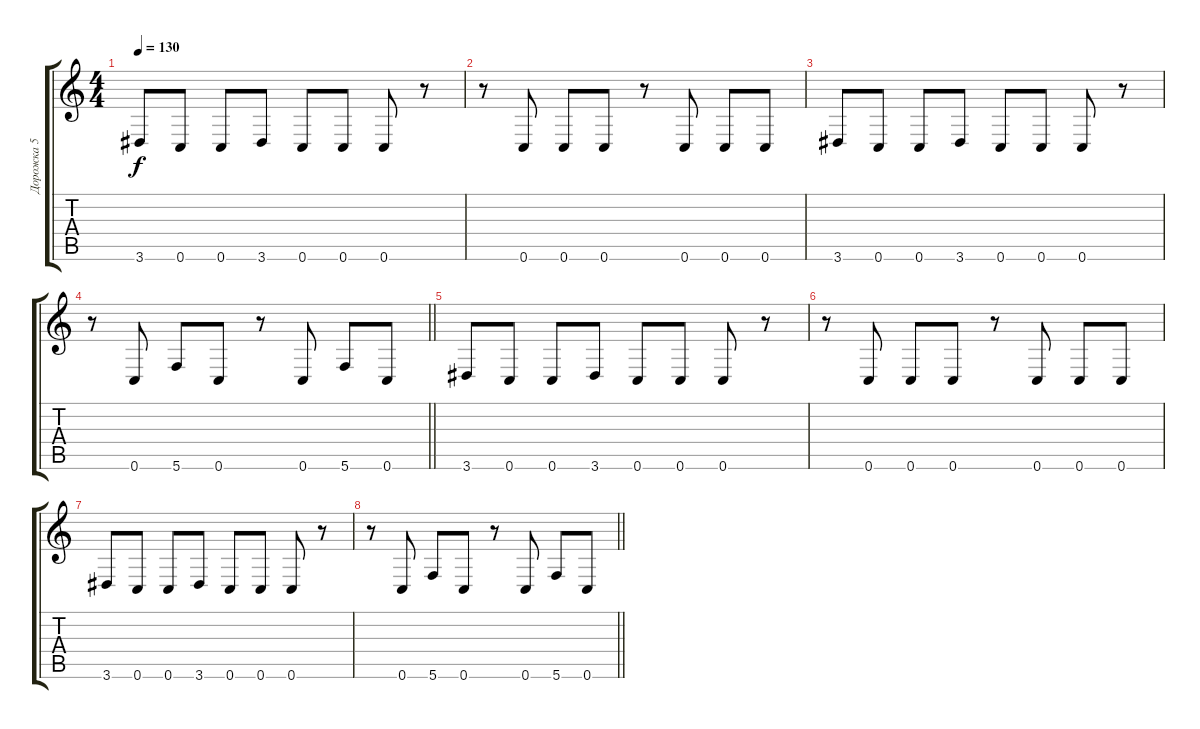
\track ("Дорожка 5" "Дорожка 5") {instrument electricbassfinger}
\staff {score tabs}
\tuning (D4 A3 F3 C3 G2 C2) {hide}
\ts (4 4)
\tempo 130
\clef g2
\ks c
3.6.8{dy f} 0.6.8 0.6.8 3.6.8 0.6.8 0.6.8 0.6.8 r.8 |
r.8 0.6.8 0.6.8 0.6.8 r.8 0.6.8 0.6.8 0.6.8 |
3.6.8 0.6.8 0.6.8 3.6.8 0.6.8 0.6.8 0.6.8 r.8 |
\barLineRight lightlight
r.8 0.6.8 5.6.8 0.6.8 r.8 0.6.8 5.6.8 0.6.8 |
3.6.8 0.6.8 0.6.8 3.6.8 0.6.8 0.6.8 0.6.8 r.8 |
r.8 0.6.8 0.6.8 0.6.8 r.8 0.6.8 0.6.8 0.6.8 |
3.6.8 0.6.8 0.6.8 3.6.8 0.6.8 0.6.8 0.6.8 r.8 |
\barLineRight lightlight
r.8 0.6.8 5.6.8 0.6.8 r.8 0.6.8 5.6.8 0.6.8
